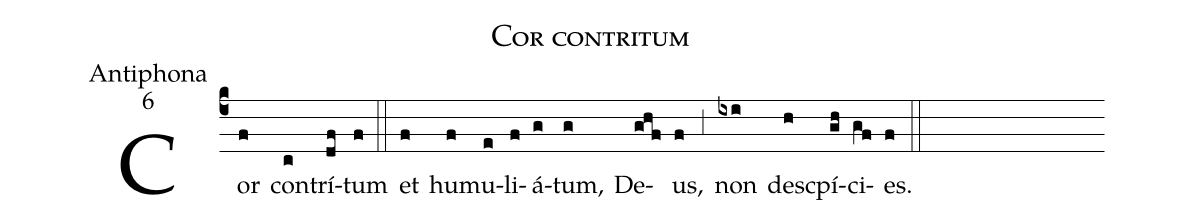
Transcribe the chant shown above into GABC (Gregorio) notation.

name:Cor contritum;
office-part:Antiphona;
mode:6;
%%
(c4) Cor(f) con(c)trí(df)tum(f) (::)
et(f) hu(f)mu(e)li(f)á(g)tum,(g) De(ghf)us,(f) (,3) non(ixi) de(h)scpí(gh)ci(gf)es.(f) (::)
